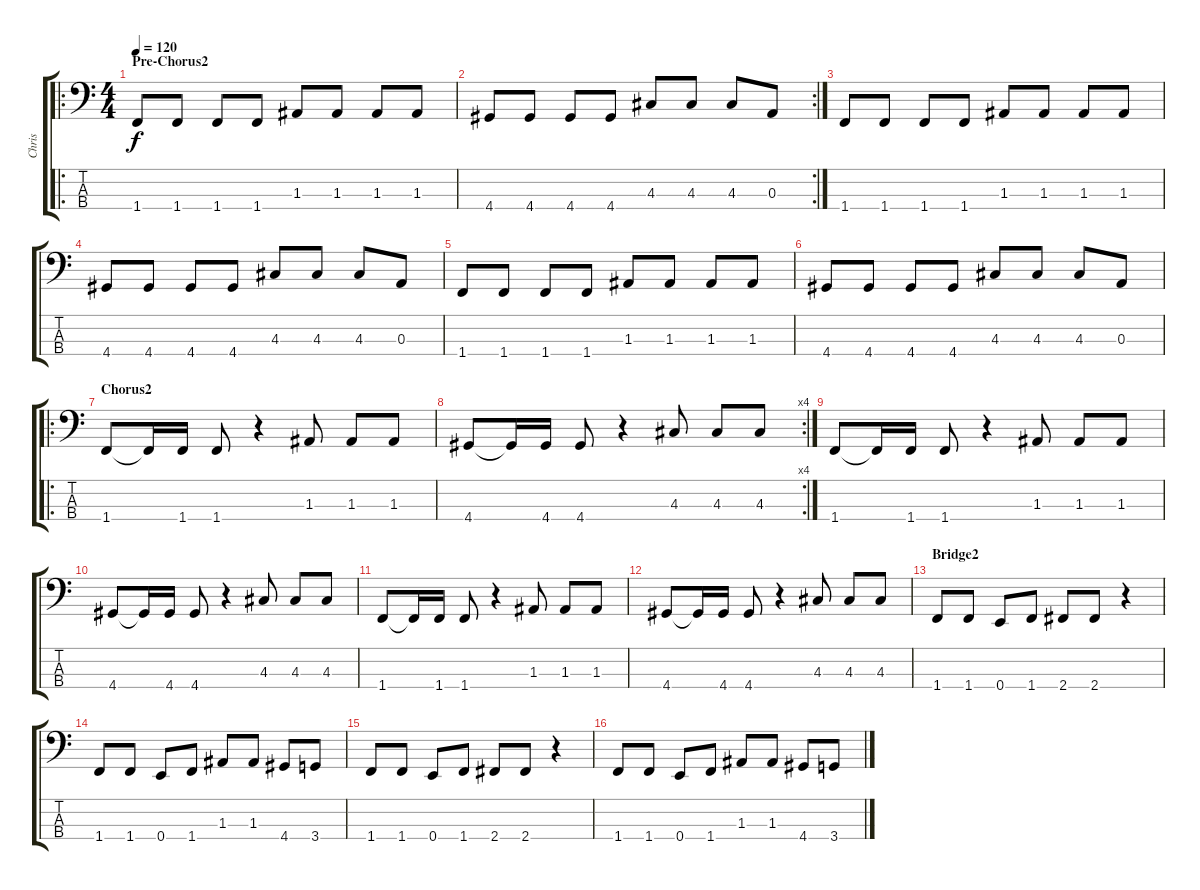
\track ("Chris" "Chris") {instrument electricbasspick}
\staff {score tabs}
\tuning (G2 D2 A1 E1) {hide}
\ro
\ts (4 4)
\section ("" "Pre-Chorus2")
\tempo 120
\clef f4
\ks c
1.4.8{dy f} 1.4.8 1.4.8 1.4.8 1.3.8 1.3.8 1.3.8 1.3.8 |
\rc 2
4.4.8 4.4.8 4.4.8 4.4.8 4.3.8 4.3.8 4.3.8 0.3.8 |
1.4.8 1.4.8 1.4.8 1.4.8 1.3.8 1.3.8 1.3.8 1.3.8 |
4.4.8 4.4.8 4.4.8 4.4.8 4.3.8 4.3.8 4.3.8 0.3.8 |
1.4.8 1.4.8 1.4.8 1.4.8 1.3.8 1.3.8 1.3.8 1.3.8 |
4.4.8 4.4.8 4.4.8 4.4.8 4.3.8 4.3.8 4.3.8 0.3.8 |
\ro
\section ("" "Chorus2")
1.4.8 1.4{t}.16 1.4.16 1.4.8 r.4 1.3.8 1.3.8 1.3.8 |
\rc 4
4.4.8 4.4{t}.16 4.4.16 4.4.8 r.4 4.3.8 4.3.8 4.3.8 |
1.4.8 1.4{t}.16 1.4.16 1.4.8 r.4 1.3.8 1.3.8 1.3.8 |
4.4.8 4.4{t}.16 4.4.16 4.4.8 r.4 4.3.8 4.3.8 4.3.8 |
1.4.8 1.4{t}.16 1.4.16 1.4.8 r.4 1.3.8 1.3.8 1.3.8 |
4.4.8 4.4{t}.16 4.4.16 4.4.8 r.4 4.3.8 4.3.8 4.3.8 |
\section ("" "Bridge2")
1.4.8 1.4.8 0.4.8 1.4.8 2.4.8 2.4.8 r.4 |
1.4.8 1.4.8 0.4.8 1.4.8 1.3.8 1.3.8 4.4.8 3.4.8 |
1.4.8 1.4.8 0.4.8 1.4.8 2.4.8 2.4.8 r.4 |
1.4.8 1.4.8 0.4.8 1.4.8 1.3.8 1.3.8 4.4.8 3.4.8
